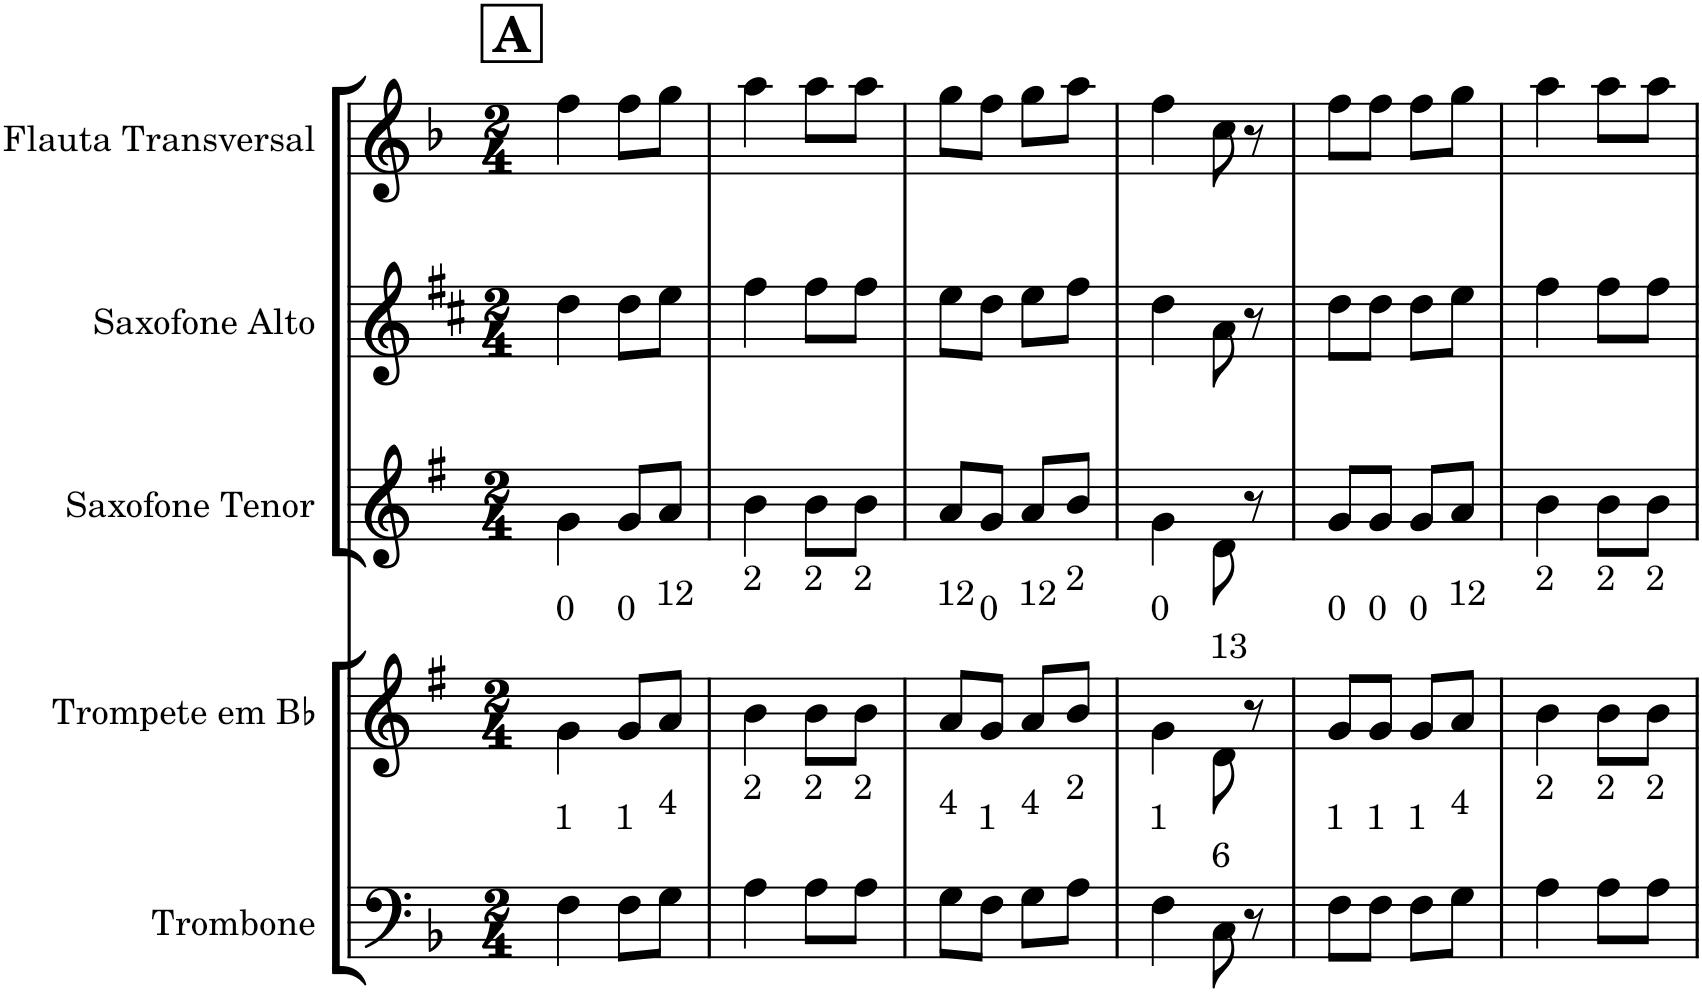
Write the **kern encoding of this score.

**kern	**kern	**kern	**kern	**kern
*part5	*part4	*part3	*part2	*part1
*staff5	*staff4	*staff3	*staff2	*staff1
*I"Trombone	*I"Trompete em Bb	*I"Saxofone Tenor	*I"Saxofone Alto	*I"Flauta Transversal
*I'Tbn.	*I'Tpt. em Bb	*I'Sax. Tn.	*	*I'Fl.
*clefF4	*clefG2	*clefG2	*clefG2	*clefG2
*	*Trd1c2	*Trd8c14	*Trd5c9	*
*k[b-]	*k[f#]	*k[f#]	*k[f#c#]	*k[b-]
*M2/4	*M2/4	*M2/4	*M2/4	*M2/4
!!LO:REH:place=s1:a:B:cj:fs=14:t=A
=1	=1	=1	=1	=1
!	!LO:TX:a:t=0	!	!	!
!LO:TX:a:t=1	!	!	!	!
4F\	4g\	4g\	4dd\	4ff\
!	!LO:TX:a:t=0	!	!	!
!LO:TX:a:t=1	!	!	!	!
8F\L	8g/L	8g/L	8dd\L	8ff\L
!	!LO:TX:a:t=12	!	!	!
!LO:TX:a:t=4	!	!	!	!
8G\J	8a/J	8a/J	8ee\J	8gg\J
=2	=2	=2	=2	=2
!	!LO:TX:a:t=2	!	!	!
!LO:TX:a:t=2	!	!	!	!
4A\	4b\	4b\	4ff#\	4aa\
!	!LO:TX:a:t=2	!	!	!
!LO:TX:a:t=2	!	!	!	!
8A\L	8b\L	8b\L	8ff#\L	8aa\L
!	!LO:TX:a:t=2	!	!	!
!LO:TX:a:t=2	!	!	!	!
8A\J	8b\J	8b\J	8ff#\J	8aa\J
=3	=3	=3	=3	=3
!	!LO:TX:a:t=12	!	!	!
!LO:TX:a:t=4	!	!	!	!
8G\L	8a/L	8a/L	8ee\L	8gg\L
!	!LO:TX:a:t=0	!	!	!
!LO:TX:a:t=1	!	!	!	!
8F\J	8g/J	8g/J	8dd\J	8ff\J
!	!LO:TX:a:t=12	!	!	!
!LO:TX:a:t=4	!	!	!	!
8G\L	8a/L	8a/L	8ee\L	8gg\L
!	!LO:TX:a:t=2	!	!	!
!LO:TX:a:t=2	!	!	!	!
8A\J	8b/J	8b/J	8ff#\J	8aa\J
=4	=4	=4	=4	=4
!	!LO:TX:a:t=0	!	!	!
!LO:TX:a:t=1	!	!	!	!
4F\	4g\	4g\	4dd\	4ff\
!	!LO:TX:a:t=13	!	!	!
!LO:TX:a:t=6	!	!	!	!
8C\	8d\	8d\	8a\	8cc\
8r	8r	8r	8r	8r
=5	=5	=5	=5	=5
!	!LO:TX:a:t=0	!	!	!
!LO:TX:a:t=1	!	!	!	!
8F\L	8g/L	8g/L	8dd\L	8ff\L
!	!LO:TX:a:t=0	!	!	!
!LO:TX:a:t=1	!	!	!	!
8F\J	8g/J	8g/J	8dd\J	8ff\J
!	!LO:TX:a:t=0	!	!	!
!LO:TX:a:t=1	!	!	!	!
8F\L	8g/L	8g/L	8dd\L	8ff\L
!	!LO:TX:a:t=12	!	!	!
!LO:TX:a:t=4	!	!	!	!
8G\J	8a/J	8a/J	8ee\J	8gg\J
=6	=6	=6	=6	=6
!	!LO:TX:a:t=2	!	!	!
!LO:TX:a:t=2	!	!	!	!
4A\	4b\	4b\	4ff#\	4aa\
!	!LO:TX:a:t=2	!	!	!
!LO:TX:a:t=2	!	!	!	!
8A\L	8b\L	8b\L	8ff#\L	8aa\L
!	!LO:TX:a:t=2	!	!	!
!LO:TX:a:t=2	!	!	!	!
8A\J	8b\J	8b\J	8ff#\J	8aa\J
=	=	=	=	=
*-	*-	*-	*-	*-
